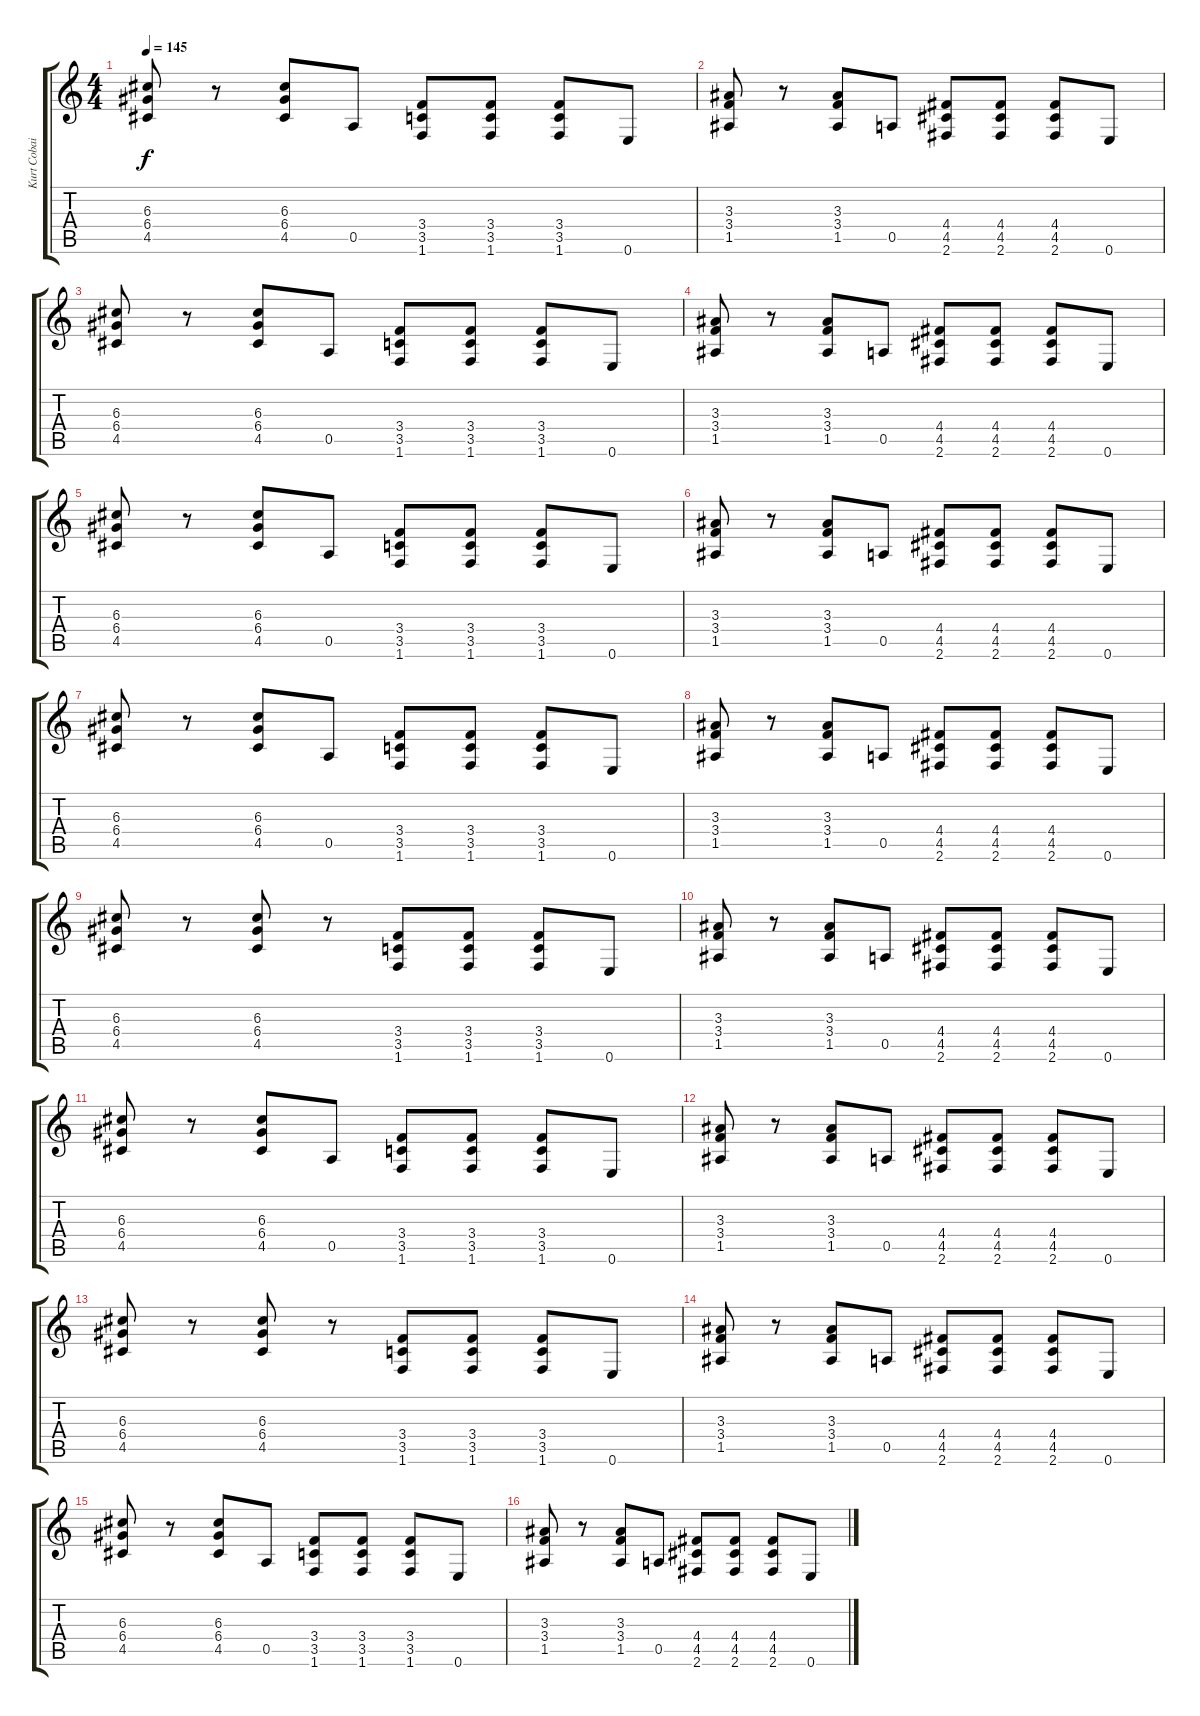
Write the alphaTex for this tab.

\track ("Kurt Cobain Guitar" "Kurt Cobai") {instrument acousticguitarsteel}
\staff {score tabs}
\tuning (E4 B3 G3 D3 A2 E2) {hide}
\ts (4 4)
\tempo 145
\clef g2
\ks c
(6.3 6.4 4.5).8{dy f} r.8 (6.3 6.4 4.5).8 0.5.8 (3.4 3.5 1.6).8 (3.4 3.5 1.6).8 (3.4 3.5 1.6).8 0.6.8 |
(3.3 3.4 1.5).8 r.8 (3.3 3.4 1.5).8 0.5.8 (4.4 4.5 2.6).8 (4.4 4.5 2.6).8 (4.4 4.5 2.6).8 0.6.8 |
(6.3 6.4 4.5).8 r.8 (6.3 6.4 4.5).8 0.5.8 (3.4 3.5 1.6).8 (3.4 3.5 1.6).8 (3.4 3.5 1.6).8 0.6.8 |
(3.3 3.4 1.5).8 r.8 (3.3 3.4 1.5).8 0.5.8 (4.4 4.5 2.6).8 (4.4 4.5 2.6).8 (4.4 4.5 2.6).8 0.6.8 |
(6.3 6.4 4.5).8 r.8 (6.3 6.4 4.5).8 0.5.8 (3.4 3.5 1.6).8 (3.4 3.5 1.6).8 (3.4 3.5 1.6).8 0.6.8 |
(3.3 3.4 1.5).8 r.8 (3.3 3.4 1.5).8 0.5.8 (4.4 4.5 2.6).8 (4.4 4.5 2.6).8 (4.4 4.5 2.6).8 0.6.8 |
(6.3 6.4 4.5).8 r.8 (6.3 6.4 4.5).8 0.5.8 (3.4 3.5 1.6).8 (3.4 3.5 1.6).8 (3.4 3.5 1.6).8 0.6.8 |
(3.3 3.4 1.5).8 r.8 (3.3 3.4 1.5).8 0.5.8 (4.4 4.5 2.6).8 (4.4 4.5 2.6).8 (4.4 4.5 2.6).8 0.6.8 |
(6.3 6.4 4.5).8 r.8 (6.3 6.4 4.5).8 r.8 (3.4 3.5 1.6).8 (3.4 3.5 1.6).8 (3.4 3.5 1.6).8 0.6.8 |
(3.3 3.4 1.5).8 r.8 (3.3 3.4 1.5).8 0.5.8 (4.4 4.5 2.6).8 (4.4 4.5 2.6).8 (4.4 4.5 2.6).8 0.6.8 |
(6.3 6.4 4.5).8 r.8 (6.3 6.4 4.5).8 0.5.8 (3.4 3.5 1.6).8 (3.4 3.5 1.6).8 (3.4 3.5 1.6).8 0.6.8 |
(3.3 3.4 1.5).8 r.8 (3.3 3.4 1.5).8 0.5.8 (4.4 4.5 2.6).8 (4.4 4.5 2.6).8 (4.4 4.5 2.6).8 0.6.8 |
(6.3 6.4 4.5).8 r.8 (6.3 6.4 4.5).8 r.8 (3.4 3.5 1.6).8 (3.4 3.5 1.6).8 (3.4 3.5 1.6).8 0.6.8 |
(3.3 3.4 1.5).8 r.8 (3.3 3.4 1.5).8 0.5.8 (4.4 4.5 2.6).8 (4.4 4.5 2.6).8 (4.4 4.5 2.6).8 0.6.8 |
(6.3 6.4 4.5).8 r.8 (6.3 6.4 4.5).8 0.5.8 (3.4 3.5 1.6).8 (3.4 3.5 1.6).8 (3.4 3.5 1.6).8 0.6.8 |
(3.3 3.4 1.5).8 r.8 (3.3 3.4 1.5).8 0.5.8 (4.4 4.5 2.6).8 (4.4 4.5 2.6).8 (4.4 4.5 2.6).8 0.6.8
